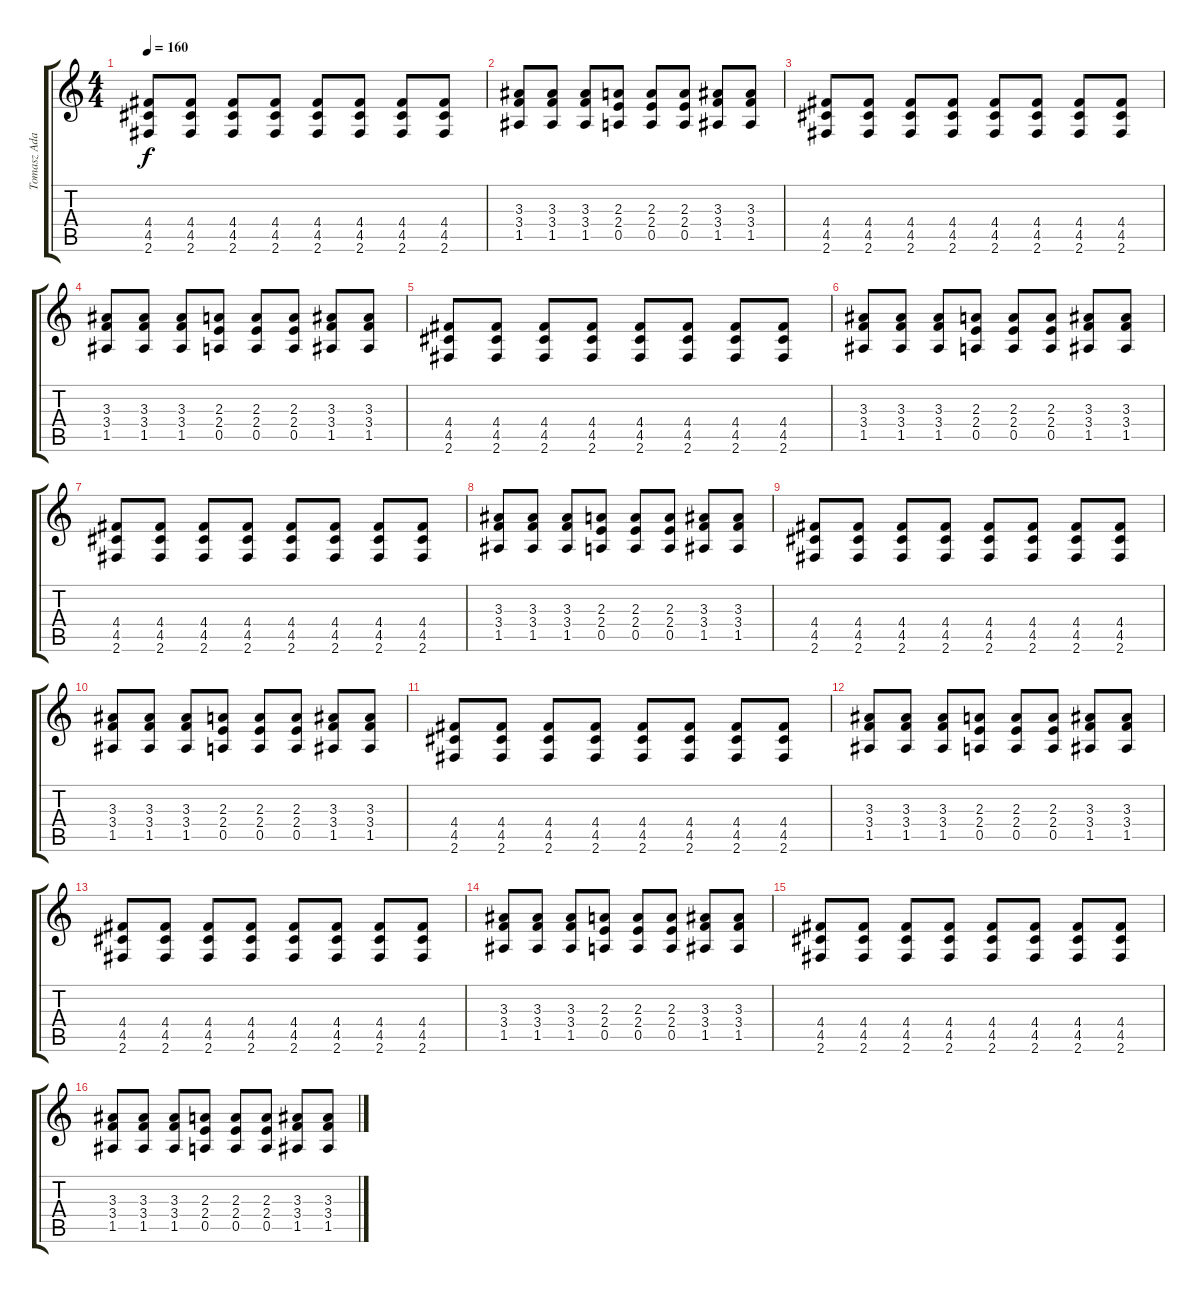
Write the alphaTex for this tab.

\track ("Tomasz Adamski" "Tomasz Ada") {instrument distortionguitar}
\staff {score tabs}
\tuning (E4 B3 G3 D3 A2 E2) {hide}
\ts (4 4)
\tempo 160
\clef g2
\ks c
(4.4 4.5 2.6).8{dy f} (4.4 4.5 2.6).8 (4.4 4.5 2.6).8 (4.4 4.5 2.6).8 (4.4 4.5 2.6).8 (4.4 4.5 2.6).8 (4.4 4.5 2.6).8 (4.4 4.5 2.6).8 |
(3.3 3.4 1.5).8 (3.3 3.4 1.5).8 (3.3 3.4 1.5).8 (2.3 2.4 0.5).8 (2.3 2.4 0.5).8 (2.3 2.4 0.5).8 (3.3 3.4 1.5).8 (3.3 3.4 1.5).8 |
(4.4 4.5 2.6).8 (4.4 4.5 2.6).8 (4.4 4.5 2.6).8 (4.4 4.5 2.6).8 (4.4 4.5 2.6).8 (4.4 4.5 2.6).8 (4.4 4.5 2.6).8 (4.4 4.5 2.6).8 |
(3.3 3.4 1.5).8 (3.3 3.4 1.5).8 (3.3 3.4 1.5).8 (2.3 2.4 0.5).8 (2.3 2.4 0.5).8 (2.3 2.4 0.5).8 (3.3 3.4 1.5).8 (3.3 3.4 1.5).8 |
(4.4 4.5 2.6).8 (4.4 4.5 2.6).8 (4.4 4.5 2.6).8 (4.4 4.5 2.6).8 (4.4 4.5 2.6).8 (4.4 4.5 2.6).8 (4.4 4.5 2.6).8 (4.4 4.5 2.6).8 |
(3.3 3.4 1.5).8 (3.3 3.4 1.5).8 (3.3 3.4 1.5).8 (2.3 2.4 0.5).8 (2.3 2.4 0.5).8 (2.3 2.4 0.5).8 (3.3 3.4 1.5).8 (3.3 3.4 1.5).8 |
(4.4 4.5 2.6).8 (4.4 4.5 2.6).8 (4.4 4.5 2.6).8 (4.4 4.5 2.6).8 (4.4 4.5 2.6).8 (4.4 4.5 2.6).8 (4.4 4.5 2.6).8 (4.4 4.5 2.6).8 |
(3.3 3.4 1.5).8 (3.3 3.4 1.5).8 (3.3 3.4 1.5).8 (2.3 2.4 0.5).8 (2.3 2.4 0.5).8 (2.3 2.4 0.5).8 (3.3 3.4 1.5).8 (3.3 3.4 1.5).8 |
(4.4 4.5 2.6).8 (4.4 4.5 2.6).8 (4.4 4.5 2.6).8 (4.4 4.5 2.6).8 (4.4 4.5 2.6).8 (4.4 4.5 2.6).8 (4.4 4.5 2.6).8 (4.4 4.5 2.6).8 |
(3.3 3.4 1.5).8 (3.3 3.4 1.5).8 (3.3 3.4 1.5).8 (2.3 2.4 0.5).8 (2.3 2.4 0.5).8 (2.3 2.4 0.5).8 (3.3 3.4 1.5).8 (3.3 3.4 1.5).8 |
(4.4 4.5 2.6).8 (4.4 4.5 2.6).8 (4.4 4.5 2.6).8 (4.4 4.5 2.6).8 (4.4 4.5 2.6).8 (4.4 4.5 2.6).8 (4.4 4.5 2.6).8 (4.4 4.5 2.6).8 |
(3.3 3.4 1.5).8 (3.3 3.4 1.5).8 (3.3 3.4 1.5).8 (2.3 2.4 0.5).8 (2.3 2.4 0.5).8 (2.3 2.4 0.5).8 (3.3 3.4 1.5).8 (3.3 3.4 1.5).8 |
(4.4 4.5 2.6).8 (4.4 4.5 2.6).8 (4.4 4.5 2.6).8 (4.4 4.5 2.6).8 (4.4 4.5 2.6).8 (4.4 4.5 2.6).8 (4.4 4.5 2.6).8 (4.4 4.5 2.6).8 |
(3.3 3.4 1.5).8 (3.3 3.4 1.5).8 (3.3 3.4 1.5).8 (2.3 2.4 0.5).8 (2.3 2.4 0.5).8 (2.3 2.4 0.5).8 (3.3 3.4 1.5).8 (3.3 3.4 1.5).8 |
(4.4 4.5 2.6).8 (4.4 4.5 2.6).8 (4.4 4.5 2.6).8 (4.4 4.5 2.6).8 (4.4 4.5 2.6).8 (4.4 4.5 2.6).8 (4.4 4.5 2.6).8 (4.4 4.5 2.6).8 |
(3.3 3.4 1.5).8 (3.3 3.4 1.5).8 (3.3 3.4 1.5).8 (2.3 2.4 0.5).8 (2.3 2.4 0.5).8 (2.3 2.4 0.5).8 (3.3 3.4 1.5).8 (3.3 3.4 1.5).8
